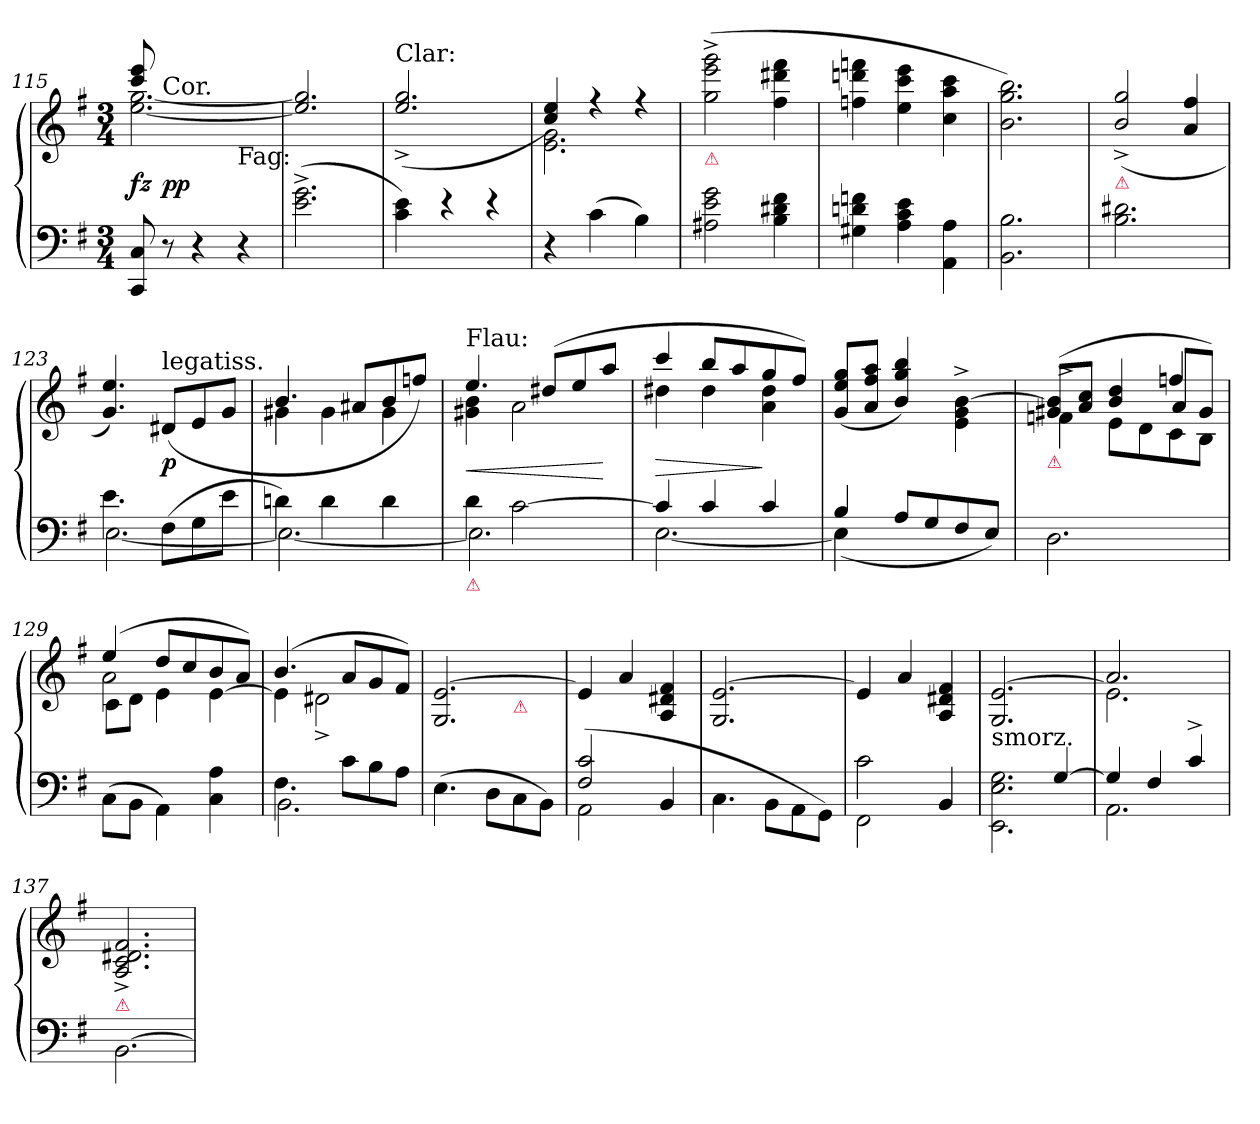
**kern	**kern	**dynam
*part1	*part1	*part1
*staff2	*staff1	*staff1/2
*clefF4	*clefG2	*
*k[f#]	*k[f#]	*
*M3/4	*M3/4	*
=115	=115	=115
*	*^	*
*	*	*^	*
8CC! 8C!	8ccc! 8eee!	[2.ee! [2.gg!	2ryy	fz
!	!LO:TX:a:t=Cor.	!	!	!
8r	8ryy	.	.	pp
4r	2ryy	.	.	.
!	!	!	!LO:TX:b:t=Fag&colon;	!
4r	.	.	4ryy	.
*	*v	*v	*v	*
=116	=116	=116
(>2.e!^<\ 2.g!^<\	2.ee!]/ 2.gg!]/	.
=117	=117	=117
!	!LO:TX:a:t=Clar&colon;	!
4c!\ 4e!\)	(>2.ee!^>/ 2.gg!^>/	.
4re	.	.
4re	.	.
=118	=118	=118
*	*^	*
4r	4cc! 4ee!)	2.e! 2.g!	.
(>4c!	4rff	.	.
4B!)	4rff	.	.
*	*v	*v	*
=119	=119	=119
!	!LO:TX:b:color=crimson:t=⚠	!
2A#X! 2e! 2g!	(>2gg!^< 2eee!^< 2ggg!^<	.
4B! 4d#X! 4f#!	4ff#! 4ddd#X! 4fff#!	.
=120	=120	=120
4G#X! 4dn! 4fn!	4ffn! 4dddn! 4fffn!	.
4A! 4c! 4e!	4ee! 4ccc! 4eee!	.
4AA! 4A!	4cc! 4aa! 4ccc!	.
=121	=121	=121
2.BB! 2.B!	2.b! 2.gg! 2.bb!)	.
=122	=122	=122
!	!LO:TX:b:color=crimson:t=⚠	!
2.B! 2.d#X!	(<2b!^</ 2gg!^</	.
.	4a!/ 4ff#!/	.
=123	=123	=123
*^	*	*
4.e!\	[<2.E!	4.g!/ 4.ee!/)	.
!	!	!LO:TX:a:t=legatiss.	!
(>8F#!\L	.	(>8d#X!L	p
8G!	.	8e!	.
8e!J	.	8g!J	.
=124	=124	=124	=124
*	*	*^	*
4dn!\)	2.E!_	4.b!	4g#X!	.
4d!\	.	.	4g#!	.
.	.	8a#X!L	.	.
4d!\	.	8b!	4g#!	.
.	.	8ffn!J)	.	.
=125	=125	=125	=125	=125
!	!	!LO:TX:a:t=Flau&colon;	!	!
!LO:TX:b:color=crimson:t=⚠	!	!	!	!
4d!\	2.E!]	4.ee!	4g#X! 4b!	<
[2c!\	.	.	2a!	.
.	.	(>8dd#X!L	.	.
.	.	8ee!	.	.
.	.	8aa!J	.	[
=126	=126	=126	=126	=126
4c!]	[2.E!	4ccc!	4dd#X!	>
4c!	.	8bb!L	4dd#!	.
.	.	8aa!	.	.
4c!	.	8gg!	4a! 4dd#!	]
.	.	8ff#!J)	.	.
*	*	*v	*v	*
=127	=127	=127	=127
4B!	(<4E!]	(>8g!/ 8ee!/ 8gg!/L	.
.	.	8a! 8ff#! 8aa!J	.
8A!/L	2ryy	4b!/ 4gg!/ 4bb!/)	.
8G!	.	.	.
8F#!	.	4e!^>\ 4g!^>\ [4b!^>\	.
8E!J)	.	.	.
*v	*v	*	*
=128	=128	=128
*	*^	*
*	*	*^	*
!	!LO:TX:b:color=crimson:t=⚠	!	!	!
2.D!	(>8g#X! 8b!]L	2ryy	4fn^<!\	.
.	8a! 8cc!J	.	.	.
.	4b! 4dd!	.	8e!\L	.
.	.	.	8d!\	.
.	4ffn!	8a!/L	8c!\	.
.	.	8g#!J)	8B!\J	.
=129	=129	=129	=129	=129
(>8C!\L	(>4ee!	2a!	8c!\L	.
8BB!J	.	.	8d!J	.
4AA!\)	8dd!L	.	4e!\	.
.	8cc!	.	.	.
4C! 4A!	8b!	4ryy	[4e!\	.
.	8a!J)	.	.	.
*	*	*v	*v	*
=130	=130	=130	=130
*^	*	*	*
4.F#!\	2.BB!	(>4.b!	4e!]	.
.	.	.	2d#X^<!	.
8c!\L	.	8a!L	.	.
8B!	.	8g!	.	.
8A!J	.	8f#!J)	.	.
*v	*v	*	*	*
=131	=131	=131	=131
(>4.E!\	2.G!/ [2.e!/	2ryy	.
8D!\L	.	.	.
!	!	!LO:TX:b:color=crimson:t=⚠	!
8C!\	.	4ryy	.
8BB!\J)	.	.	.
*	*v	*v	*
=132	=132	=132
*^	*	*
2F#! 2c!	(>2AA!	4e!]	.
.	.	4a!	.
4ryy	4BB!	4A!/ 4d#X!/ 4f#!/	.
*v	*v	*	*
=133	=133	=133
4.C!\	2.G!/ [2.e!/	.
8BB!\L	.	.
8AA!\	.	.
8GG!\J)	.	.
=134	=134	=134
*^	*	*
2c!\	2FF#!\	4e!/]	.
.	.	4a!/	.
4ryy	4BB!	4A!/ 4d#X!/ 4f#!/	.
=135	=135	=135	=135
!	!	!LO:TX:b:t=smorz.	!
2ryy	2.EE! 2.E! 2.G!	2.G!/ [2.e!/	.
[4G!	.	.	.
=136	=136	=136	=136
*	*	*^	*
4G!]	2.AA!	2.a!	2.e!]	.
4F#!	.	.	.	.
4c^>!	.	.	.	.
*v	*v	*	*	*
*	*v	*v	*
=137	=137	=137
!	!LO:TX:b:color=crimson:t=⚠	!
[2.BB!\	2.A!^</ 2.c!^</ 2.d#X!^</ 2.f#!^</	.
=	=	=
*-	*-	*-
